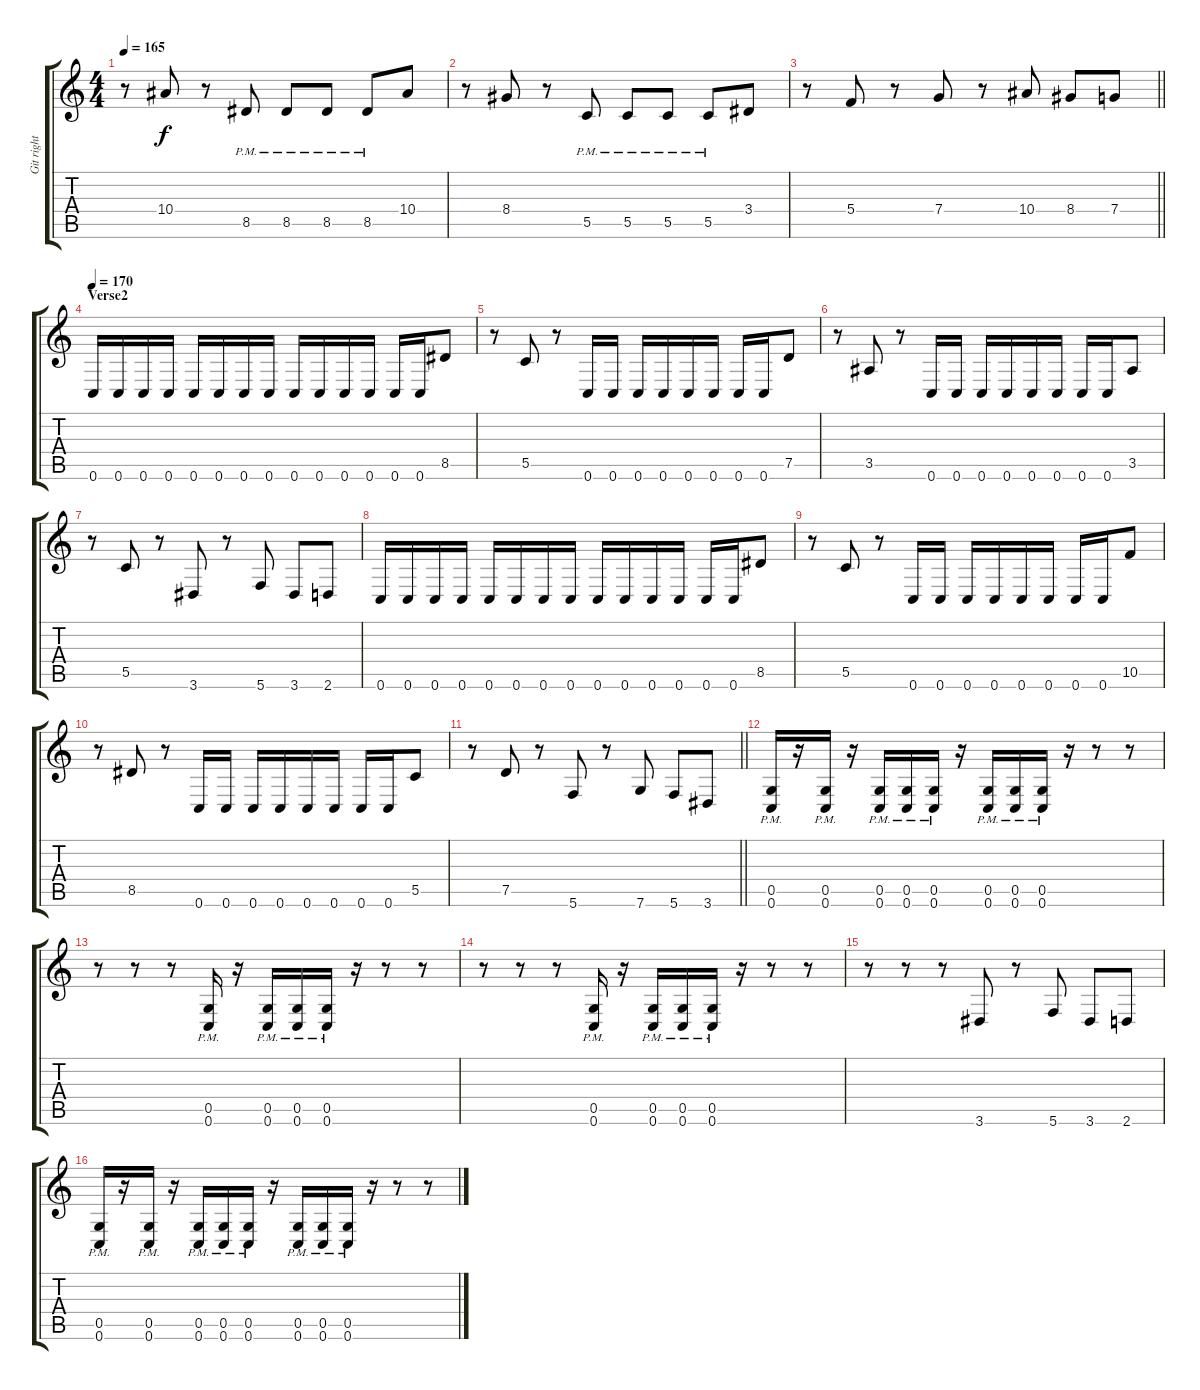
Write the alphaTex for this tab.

\track ("Git right" "Git right") {instrument distortionguitar}
\staff {score tabs}
\tuning (D4 A3 F3 C3 G2 C2) {hide}
\ts (4 4)
\tempo 165
\clef g2
\ks c
r.8{dy f} 10.4.8 r.8 8.5{pm}.8 8.5{pm}.8 8.5{pm}.8 8.5{pm}.8 10.4.8 |
r.8 8.4.8 r.8 5.5{pm}.8 5.5{pm}.8 5.5{pm}.8 5.5{pm}.8 3.4.8 |
\barLineRight lightlight
r.8 5.4.8 r.8 7.4.8 r.8 10.4.8 8.4.8 7.4.8 |
\section ("" "Verse2")
\tempo 170
0.6.16 0.6.16 0.6.16 0.6.16 0.6.16 0.6.16 0.6.16 0.6.16 0.6.16 0.6.16 0.6.16 0.6.16 0.6.16 0.6.16 8.5.8 |
r.8 5.5.8 r.8 0.6.16 0.6.16 0.6.16 0.6.16 0.6.16 0.6.16 0.6.16 0.6.16 7.5.8 |
r.8 3.5.8 r.8 0.6.16 0.6.16 0.6.16 0.6.16 0.6.16 0.6.16 0.6.16 0.6.16 3.5.8 |
r.8 5.5.8 r.8 3.6.8 r.8 5.6.8 3.6.8 2.6.8 |
0.6.16 0.6.16 0.6.16 0.6.16 0.6.16 0.6.16 0.6.16 0.6.16 0.6.16 0.6.16 0.6.16 0.6.16 0.6.16 0.6.16 8.5.8 |
r.8 5.5.8 r.8 0.6.16 0.6.16 0.6.16 0.6.16 0.6.16 0.6.16 0.6.16 0.6.16 10.5.8 |
r.8 8.5.8 r.8 0.6.16 0.6.16 0.6.16 0.6.16 0.6.16 0.6.16 0.6.16 0.6.16 5.5.8 |
\barLineRight lightlight
r.8 7.5.8 r.8 5.6.8 r.8 7.6.8 5.6.8 3.6.8 |
(0.5{pm} 0.6{pm}).16 r.16 (0.5{pm} 0.6{pm}).16 r.16 (0.5{pm} 0.6{pm}).16 (0.5{pm} 0.6{pm}).16 (0.5{pm} 0.6{pm}).16 r.16 (0.5{pm} 0.6{pm}).16 (0.5{pm} 0.6{pm}).16 (0.5{pm} 0.6{pm}).16 r.16 r.8 r.8 |
r.8 r.8 r.8 (0.5{pm} 0.6{pm}).16 r.16 (0.5{pm} 0.6{pm}).16 (0.5{pm} 0.6{pm}).16 (0.5{pm} 0.6{pm}).16 r.16 r.8 r.8 |
r.8 r.8 r.8 (0.5{pm} 0.6{pm}).16 r.16 (0.5{pm} 0.6{pm}).16 (0.5{pm} 0.6{pm}).16 (0.5{pm} 0.6{pm}).16 r.16 r.8 r.8 |
r.8 r.8 r.8 3.6.8 r.8 5.6.8 3.6.8 2.6.8 |
(0.5{pm} 0.6{pm}).16 r.16 (0.5{pm} 0.6{pm}).16 r.16 (0.5{pm} 0.6{pm}).16 (0.5{pm} 0.6{pm}).16 (0.5{pm} 0.6{pm}).16 r.16 (0.5{pm} 0.6{pm}).16 (0.5{pm} 0.6{pm}).16 (0.5{pm} 0.6{pm}).16 r.16 r.8 r.8
